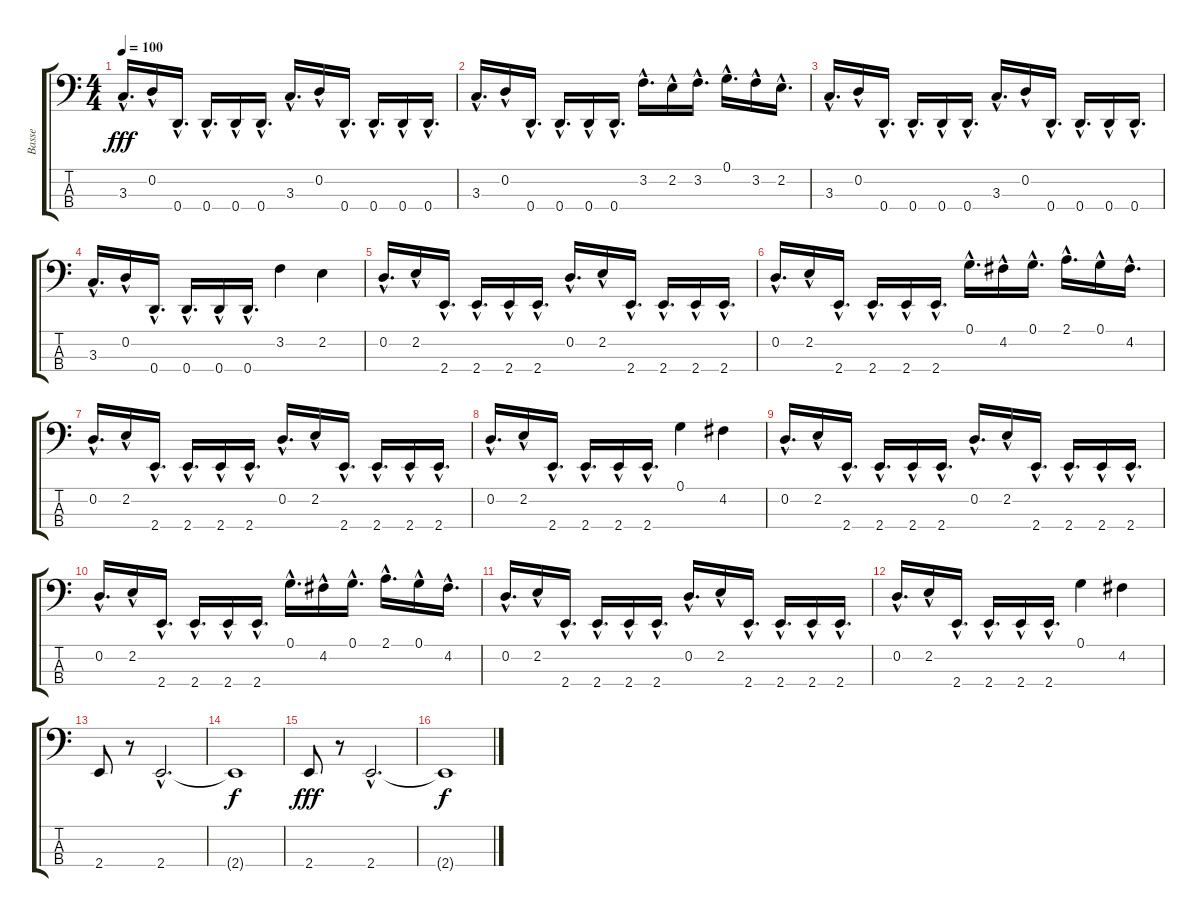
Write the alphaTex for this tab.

\track ("Basse" "Basse") {instrument electricbassfinger}
\staff {score tabs}
\tuning (G2 D2 A1 D1) {hide}
\ts (4 4)
\tempo 100
\clef f4
\ks c
3.3{hac}.16{d dy fff} 0.2{hac}.16 0.4{hac}.16{d} 0.4{hac}.16{d} 0.4{hac}.16 0.4{hac}.16{d} 3.3{hac}.16{d} 0.2{hac}.16 0.4{hac}.16{d} 0.4{hac}.16{d} 0.4{hac}.16 0.4{hac}.16{d} |
3.3{hac}.16{d} 0.2{hac}.16 0.4{hac}.16{d} 0.4{hac}.16{d} 0.4{hac}.16 0.4{hac}.16{d} 3.2{hac}.16{d} 2.2{hac}.16 3.2{hac}.16{d} 0.1{hac}.16{d} 3.2{hac}.16 2.2{hac}.16{d} |
3.3{hac}.16{d} 0.2{hac}.16 0.4{hac}.16{d} 0.4{hac}.16{d} 0.4{hac}.16 0.4{hac}.16{d} 3.3{hac}.16{d} 0.2{hac}.16 0.4{hac}.16{d} 0.4{hac}.16{d} 0.4{hac}.16 0.4{hac}.16{d} |
3.3{hac}.16{d} 0.2{hac}.16 0.4{hac}.16{d} 0.4{hac}.16{d} 0.4{hac}.16 0.4{hac}.16{d} 3.2.4 2.2.4 |
0.2{hac}.16{d} 2.2{hac}.16 2.4{hac}.16{d} 2.4{hac}.16{d} 2.4{hac}.16 2.4{hac}.16{d} 0.2{hac}.16{d} 2.2{hac}.16 2.4{hac}.16{d} 2.4{hac}.16{d} 2.4{hac}.16 2.4{hac}.16{d} |
0.2{hac}.16{d} 2.2{hac}.16 2.4{hac}.16{d} 2.4{hac}.16{d} 2.4{hac}.16 2.4{hac}.16{d} 0.1{hac}.16{d} 4.2{hac}.16 0.1{hac}.16{d} 2.1{hac}.16{d} 0.1{hac}.16 4.2{hac}.16{d} |
0.2{hac}.16{d} 2.2{hac}.16 2.4{hac}.16{d} 2.4{hac}.16{d} 2.4{hac}.16 2.4{hac}.16{d} 0.2{hac}.16{d} 2.2{hac}.16 2.4{hac}.16{d} 2.4{hac}.16{d} 2.4{hac}.16 2.4{hac}.16{d} |
0.2{hac}.16{d} 2.2{hac}.16 2.4{hac}.16{d} 2.4{hac}.16{d} 2.4{hac}.16 2.4{hac}.16{d} 0.1.4 4.2.4 |
0.2{hac}.16{d} 2.2{hac}.16 2.4{hac}.16{d} 2.4{hac}.16{d} 2.4{hac}.16 2.4{hac}.16{d} 0.2{hac}.16{d} 2.2{hac}.16 2.4{hac}.16{d} 2.4{hac}.16{d} 2.4{hac}.16 2.4{hac}.16{d} |
0.2{hac}.16{d} 2.2{hac}.16 2.4{hac}.16{d} 2.4{hac}.16{d} 2.4{hac}.16 2.4{hac}.16{d} 0.1{hac}.16{d} 4.2{hac}.16 0.1{hac}.16{d} 2.1{hac}.16{d} 0.1{hac}.16 4.2{hac}.16{d} |
0.2{hac}.16{d} 2.2{hac}.16 2.4{hac}.16{d} 2.4{hac}.16{d} 2.4{hac}.16 2.4{hac}.16{d} 0.2{hac}.16{d} 2.2{hac}.16 2.4{hac}.16{d} 2.4{hac}.16{d} 2.4{hac}.16 2.4{hac}.16{d} |
0.2{hac}.16{d} 2.2{hac}.16 2.4{hac}.16{d} 2.4{hac}.16{d} 2.4{hac}.16 2.4{hac}.16{d} 0.1.4 4.2.4 |
2.4.8{volume 16 balance 8 instrument electricbassfinger} r.8 2.4{hac}.2{d} |
2.4{t}.1{dy f} |
2.4.8{dy fff volume 16 balance 8 instrument electricbassfinger} r.8 2.4{hac}.2{d} |
2.4{t}.1{dy f}
